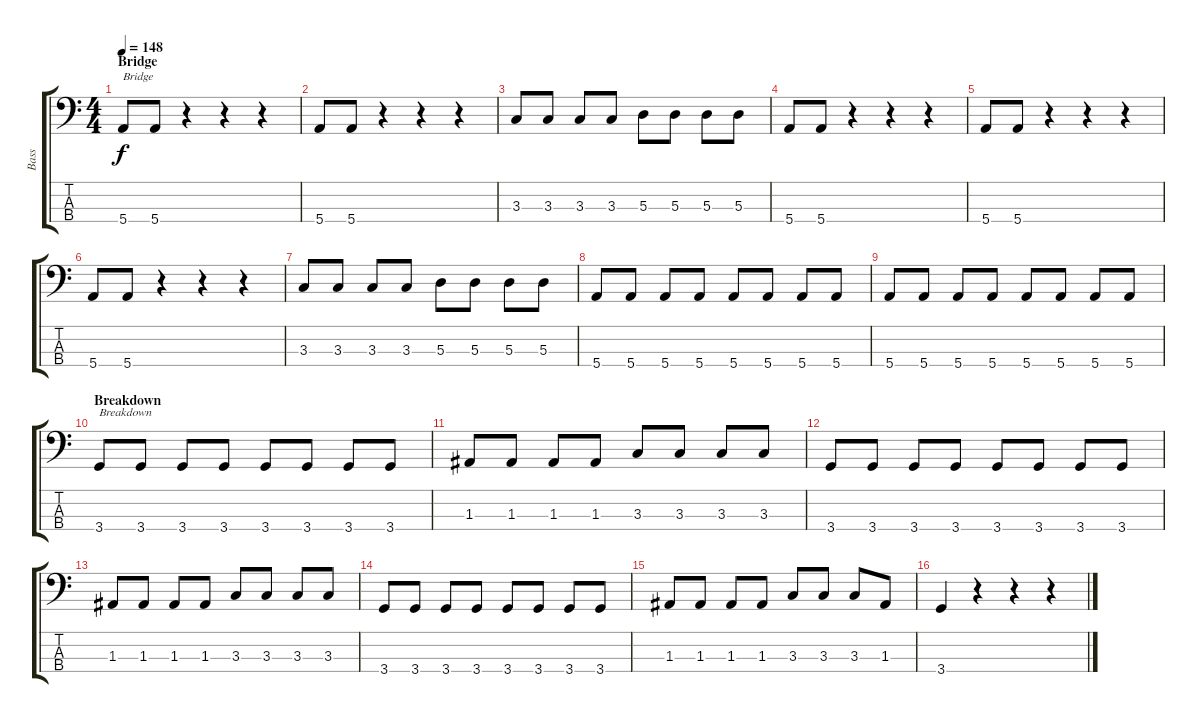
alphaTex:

\track ("Bass" "Bass") {instrument electricbassfinger}
\staff {score tabs}
\tuning (G2 D2 A1 E1) {hide}
\ts (4 4)
\section ("" "Bridge")
\tempo 148
\clef f4
\ks c
5.4.8{txt "Bridge" dy f} 5.4.8 r.4 r.4 r.4 |
5.4.8 5.4.8 r.4 r.4 r.4 |
3.3.8 3.3.8 3.3.8 3.3.8 5.3.8 5.3.8 5.3.8 5.3.8 |
5.4.8 5.4.8 r.4 r.4 r.4 |
5.4.8 5.4.8 r.4 r.4 r.4 |
5.4.8 5.4.8 r.4 r.4 r.4 |
3.3.8 3.3.8 3.3.8 3.3.8 5.3.8 5.3.8 5.3.8 5.3.8 |
5.4.8 5.4.8 5.4.8 5.4.8 5.4.8 5.4.8 5.4.8 5.4.8 |
5.4.8 5.4.8 5.4.8 5.4.8 5.4.8 5.4.8 5.4.8 5.4.8 |
\section ("" "Breakdown")
3.4.8{txt "Breakdown" volume 10} 3.4.8 3.4.8 3.4.8 3.4.8 3.4.8 3.4.8 3.4.8 |
1.3.8 1.3.8 1.3.8 1.3.8 3.3.8 3.3.8 3.3.8 3.3.8 |
3.4.8 3.4.8 3.4.8 3.4.8 3.4.8 3.4.8 3.4.8 3.4.8 |
1.3.8 1.3.8 1.3.8 1.3.8 3.3.8 3.3.8 3.3.8 3.3.8 |
3.4.8 3.4.8 3.4.8 3.4.8 3.4.8 3.4.8 3.4.8 3.4.8 |
1.3.8 1.3.8 1.3.8 1.3.8 3.3.8 3.3.8 3.3.8 1.3.8 |
3.4.4{volume 13} r.4 r.4 r.4
